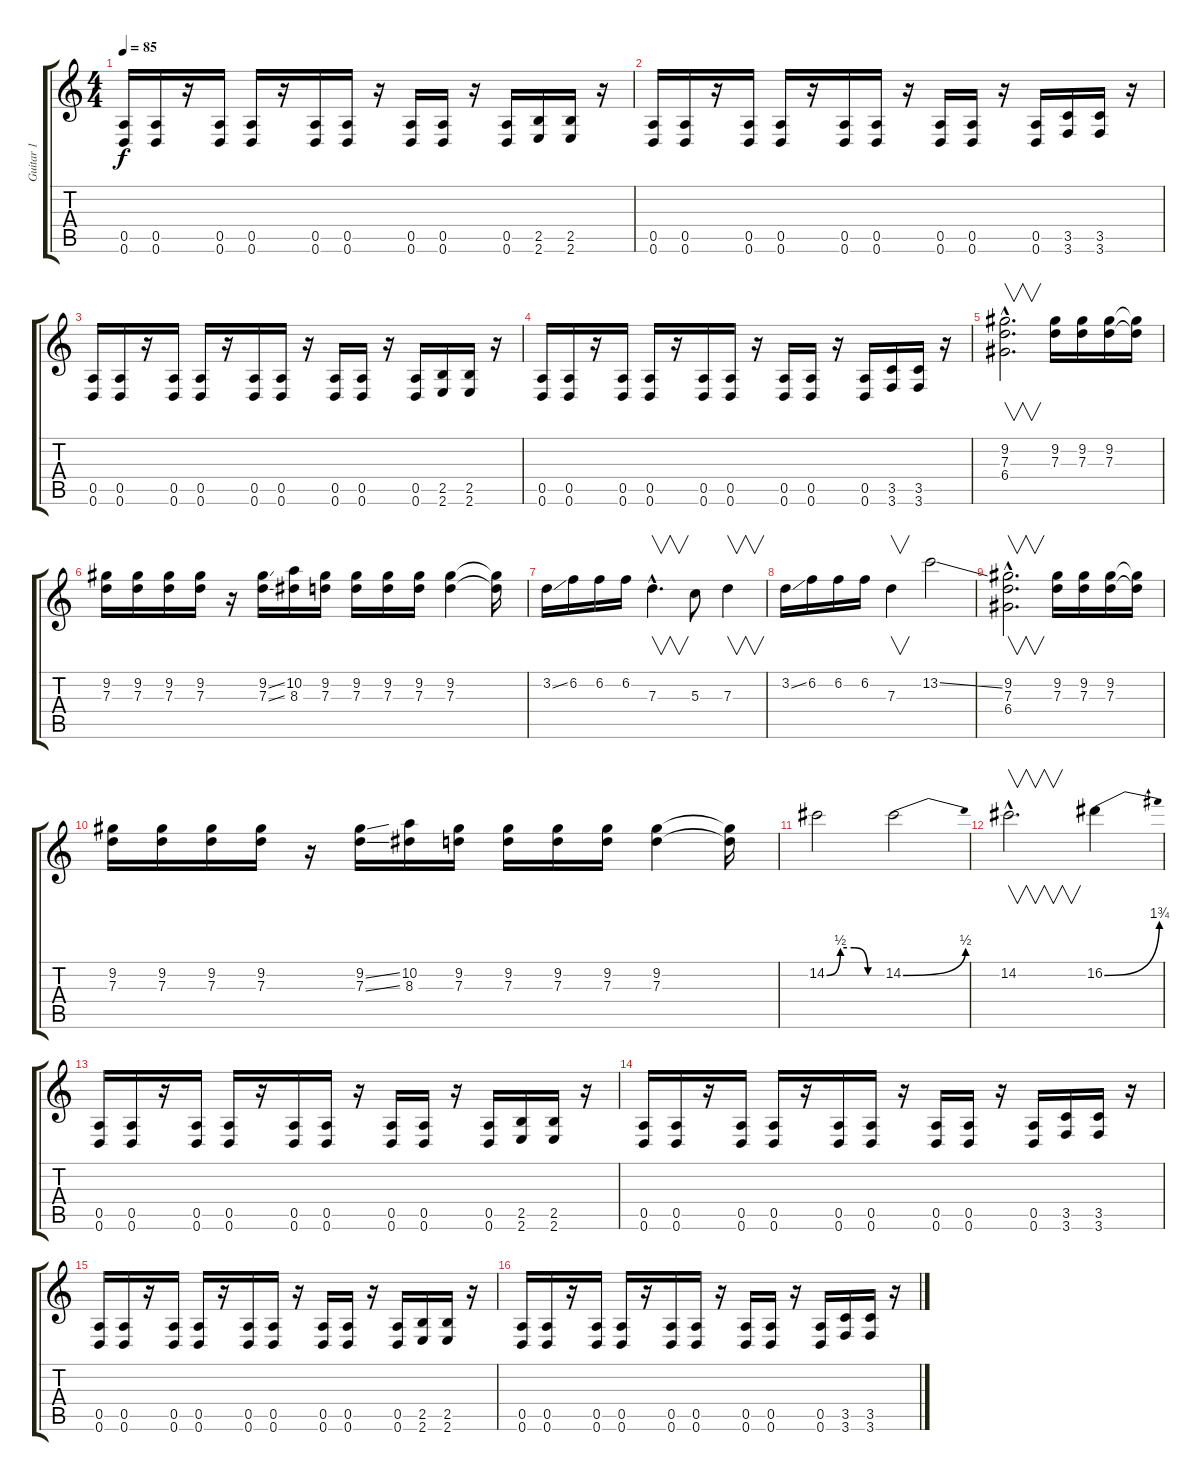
\track ("Guitar 1" "Guitar 1") {instrument distortionguitar}
\staff {score tabs}
\tuning (E4 B3 G3 D3 A2 D2) {hide}
\ts (4 4)
\tempo 85
\clef g2
\ks c
(0.5 0.6).16{dy f} (0.5 0.6).16 r.16 (0.5 0.6).16 (0.5 0.6).16 r.16 (0.5 0.6).16 (0.5 0.6).16 r.16 (0.5 0.6).16 (0.5 0.6).16 r.16 (0.5 0.6).16 (2.5 2.6).16 (2.5 2.6).16 r.16 |
(0.5 0.6).16 (0.5 0.6).16 r.16 (0.5 0.6).16 (0.5 0.6).16 r.16 (0.5 0.6).16 (0.5 0.6).16 r.16 (0.5 0.6).16 (0.5 0.6).16 r.16 (0.5 0.6).16 (3.5 3.6).16 (3.5 3.6).16 r.16 |
(0.5 0.6).16 (0.5 0.6).16 r.16 (0.5 0.6).16 (0.5 0.6).16 r.16 (0.5 0.6).16 (0.5 0.6).16 r.16 (0.5 0.6).16 (0.5 0.6).16 r.16 (0.5 0.6).16 (2.5 2.6).16 (2.5 2.6).16 r.16 |
(0.5 0.6).16 (0.5 0.6).16 r.16 (0.5 0.6).16 (0.5 0.6).16 r.16 (0.5 0.6).16 (0.5 0.6).16 r.16 (0.5 0.6).16 (0.5 0.6).16 r.16 (0.5 0.6).16 (3.5 3.6).16 (3.5 3.6).16 r.16 |
(9.2{hac} 7.3{hac} 6.4{hac}).2{v d} (9.2 7.3).16 (9.2 7.3).16 (9.2 7.3).16 (9.2{t} 7.3{t}).16 |
(9.2 7.3).16 (9.2 7.3).16 (9.2 7.3).16 (9.2 7.3).16 r.16 (9.2{ss} 7.3{ss}).16 (10.2 8.3).16 (9.2 7.3).16 (9.2 7.3).16 (9.2 7.3).16 (9.2 7.3).16 (9.2 7.3).4 (9.2{t} 7.3{t}).16 |
3.2{ss}.16 6.2.16 6.2.16 6.2.16 7.3{hac}.4{v d} 5.3.8 7.3.4{v} |
3.2{ss}.16 6.2.16 6.2.16 6.2.16 7.3.4{v} 13.2{ss}.2 |
(9.2{hac} 7.3{hac} 6.4{hac}).2{v d} (9.2 7.3).16 (9.2 7.3).16 (9.2 7.3).16 (9.2{t} 7.3{t}).16 |
(9.2 7.3).16 (9.2 7.3).16 (9.2 7.3).16 (9.2 7.3).16 r.16 (9.2{ss} 7.3{ss}).16 (10.2 8.3).16 (9.2 7.3).16 (9.2 7.3).16 (9.2 7.3).16 (9.2 7.3).16 (9.2 7.3).4 (9.2{t} 7.3{t}).16 |
14.2{be (custom 0 0 15 2 30 2 45 0 60 0)}.2 14.2{be (bend 0 0 60 2)}.2 |
14.2{hac}.2{v d} 16.2{be (bend 0 0 60 7)}.4 |
(0.5 0.6).16 (0.5 0.6).16 r.16 (0.5 0.6).16 (0.5 0.6).16 r.16 (0.5 0.6).16 (0.5 0.6).16 r.16 (0.5 0.6).16 (0.5 0.6).16 r.16 (0.5 0.6).16 (2.5 2.6).16 (2.5 2.6).16 r.16 |
(0.5 0.6).16 (0.5 0.6).16 r.16 (0.5 0.6).16 (0.5 0.6).16 r.16 (0.5 0.6).16 (0.5 0.6).16 r.16 (0.5 0.6).16 (0.5 0.6).16 r.16 (0.5 0.6).16 (3.5 3.6).16 (3.5 3.6).16 r.16 |
(0.5 0.6).16 (0.5 0.6).16 r.16 (0.5 0.6).16 (0.5 0.6).16 r.16 (0.5 0.6).16 (0.5 0.6).16 r.16 (0.5 0.6).16 (0.5 0.6).16 r.16 (0.5 0.6).16 (2.5 2.6).16 (2.5 2.6).16 r.16 |
(0.5 0.6).16 (0.5 0.6).16 r.16 (0.5 0.6).16 (0.5 0.6).16 r.16 (0.5 0.6).16 (0.5 0.6).16 r.16 (0.5 0.6).16 (0.5 0.6).16 r.16 (0.5 0.6).16 (3.5 3.6).16 (3.5 3.6).16 r.16
